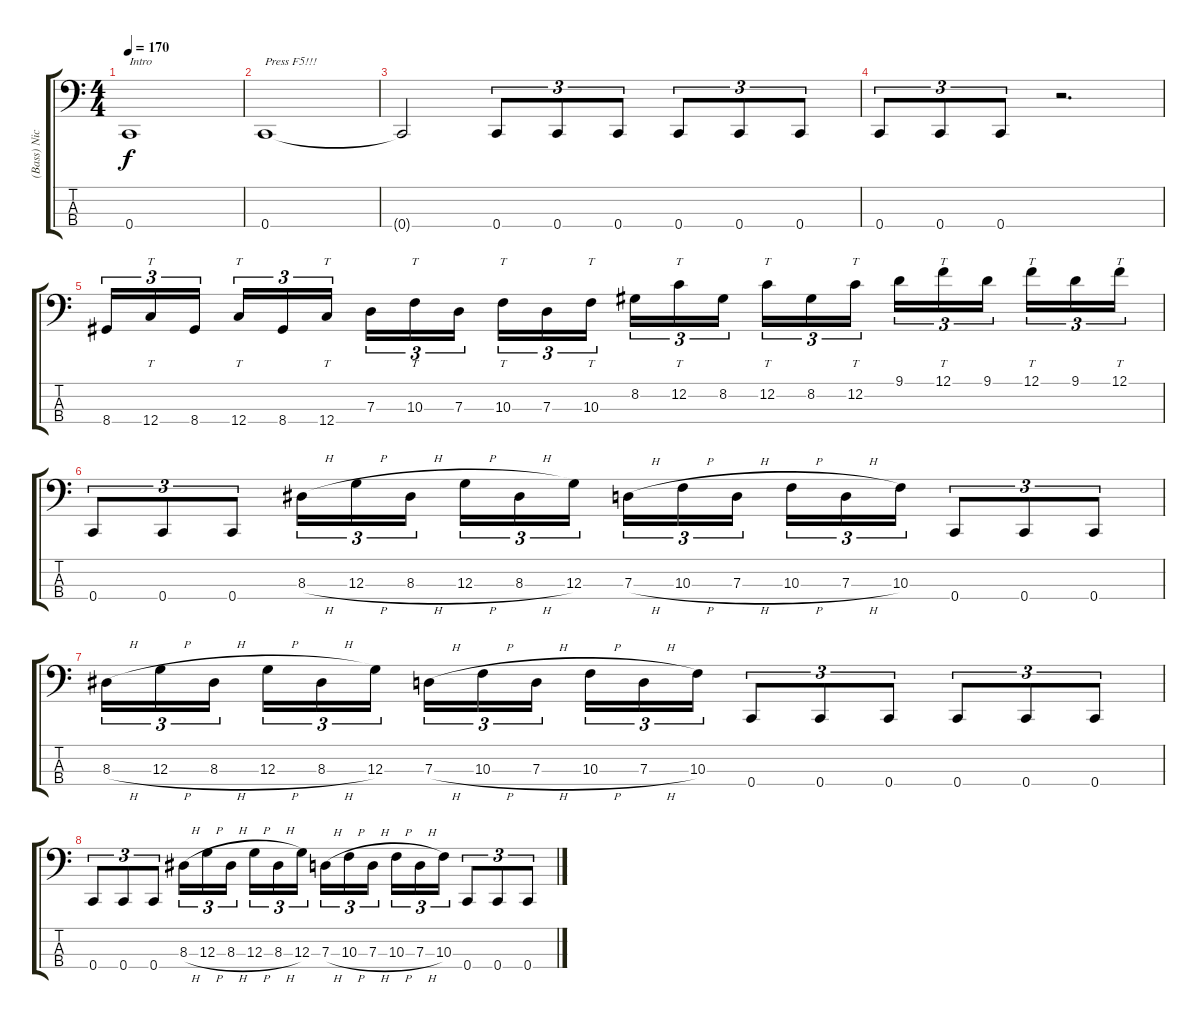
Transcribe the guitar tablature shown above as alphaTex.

\track ("(Bass) Nick" "(Bass) Nic") {instrument electricbassfinger}
\staff {score tabs}
\tuning (F2 C2 G1 C1) {hide}
\ts (4 4)
\tempo 170
\clef f4
\ks c
0.4.1{txt "Intro" dy f instrument electricbassfinger} |
0.4.1{txt "Press F5!!!"} |
0.4{t}.2 0.4.8{tu (3 2)} 0.4.8{tu (3 2)} 0.4.8{tu (3 2)} 0.4.8{tu (3 2)} 0.4.8{tu (3 2)} 0.4.8{tu (3 2)} |
0.4.8{tu (3 2)} 0.4.8{tu (3 2)} 0.4.8{tu (3 2)} r.2{d} |
8.4.16{tu (3 2)} 12.4.16{tt tu (3 2)} 8.4.16{tu (3 2) beam splitsecondary} 12.4.16{tt tu (3 2)} 8.4.16{tu (3 2)} 12.4.16{tt tu (3 2)} 7.3.16{tu (3 2)} 10.3.16{tt tu (3 2)} 7.3.16{tu (3 2) beam splitsecondary} 10.3.16{tt tu (3 2)} 7.3.16{tu (3 2)} 10.3.16{tt tu (3 2)} 8.2.16{tu (3 2)} 12.2.16{tt tu (3 2)} 8.2.16{tu (3 2) beam splitsecondary} 12.2.16{tt tu (3 2)} 8.2.16{tu (3 2)} 12.2.16{tt tu (3 2)} 9.1.16{tu (3 2)} 12.1.16{tt tu (3 2)} 9.1.16{tu (3 2) beam splitsecondary} 12.1.16{tt tu (3 2)} 9.1.16{tu (3 2)} 12.1.16{tt tu (3 2)} |
0.4.8{tu (3 2)} 0.4.8{tu (3 2)} 0.4.8{tu (3 2)} 8.3{h}.16{tu (3 2)} 12.3{h}.16{tu (3 2)} 8.3{h}.16{tu (3 2) beam splitsecondary} 12.3{h}.16{tu (3 2)} 8.3{h}.16{tu (3 2)} 12.3.16{tu (3 2)} 7.3{h}.16{tu (3 2)} 10.3{h}.16{tu (3 2)} 7.3{h}.16{tu (3 2) beam splitsecondary} 10.3{h}.16{tu (3 2)} 7.3{h}.16{tu (3 2)} 10.3.16{tu (3 2)} 0.4.8{tu (3 2)} 0.4.8{tu (3 2)} 0.4.8{tu (3 2)} |
8.3{h}.16{tu (3 2)} 12.3{h}.16{tu (3 2)} 8.3{h}.16{tu (3 2) beam splitsecondary} 12.3{h}.16{tu (3 2)} 8.3{h}.16{tu (3 2)} 12.3.16{tu (3 2)} 7.3{h}.16{tu (3 2)} 10.3{h}.16{tu (3 2)} 7.3{h}.16{tu (3 2) beam splitsecondary} 10.3{h}.16{tu (3 2)} 7.3{h}.16{tu (3 2)} 10.3.16{tu (3 2)} 0.4.8{tu (3 2)} 0.4.8{tu (3 2)} 0.4.8{tu (3 2)} 0.4.8{tu (3 2)} 0.4.8{tu (3 2)} 0.4.8{tu (3 2)} |
0.4.8{tu (3 2)} 0.4.8{tu (3 2)} 0.4.8{tu (3 2)} 8.3{h}.16{tu (3 2)} 12.3{h}.16{tu (3 2)} 8.3{h}.16{tu (3 2) beam splitsecondary} 12.3{h}.16{tu (3 2)} 8.3{h}.16{tu (3 2)} 12.3.16{tu (3 2)} 7.3{h}.16{tu (3 2)} 10.3{h}.16{tu (3 2)} 7.3{h}.16{tu (3 2) beam splitsecondary} 10.3{h}.16{tu (3 2)} 7.3{h}.16{tu (3 2)} 10.3.16{tu (3 2)} 0.4.8{tu (3 2)} 0.4.8{tu (3 2)} 0.4.8{tu (3 2)}
